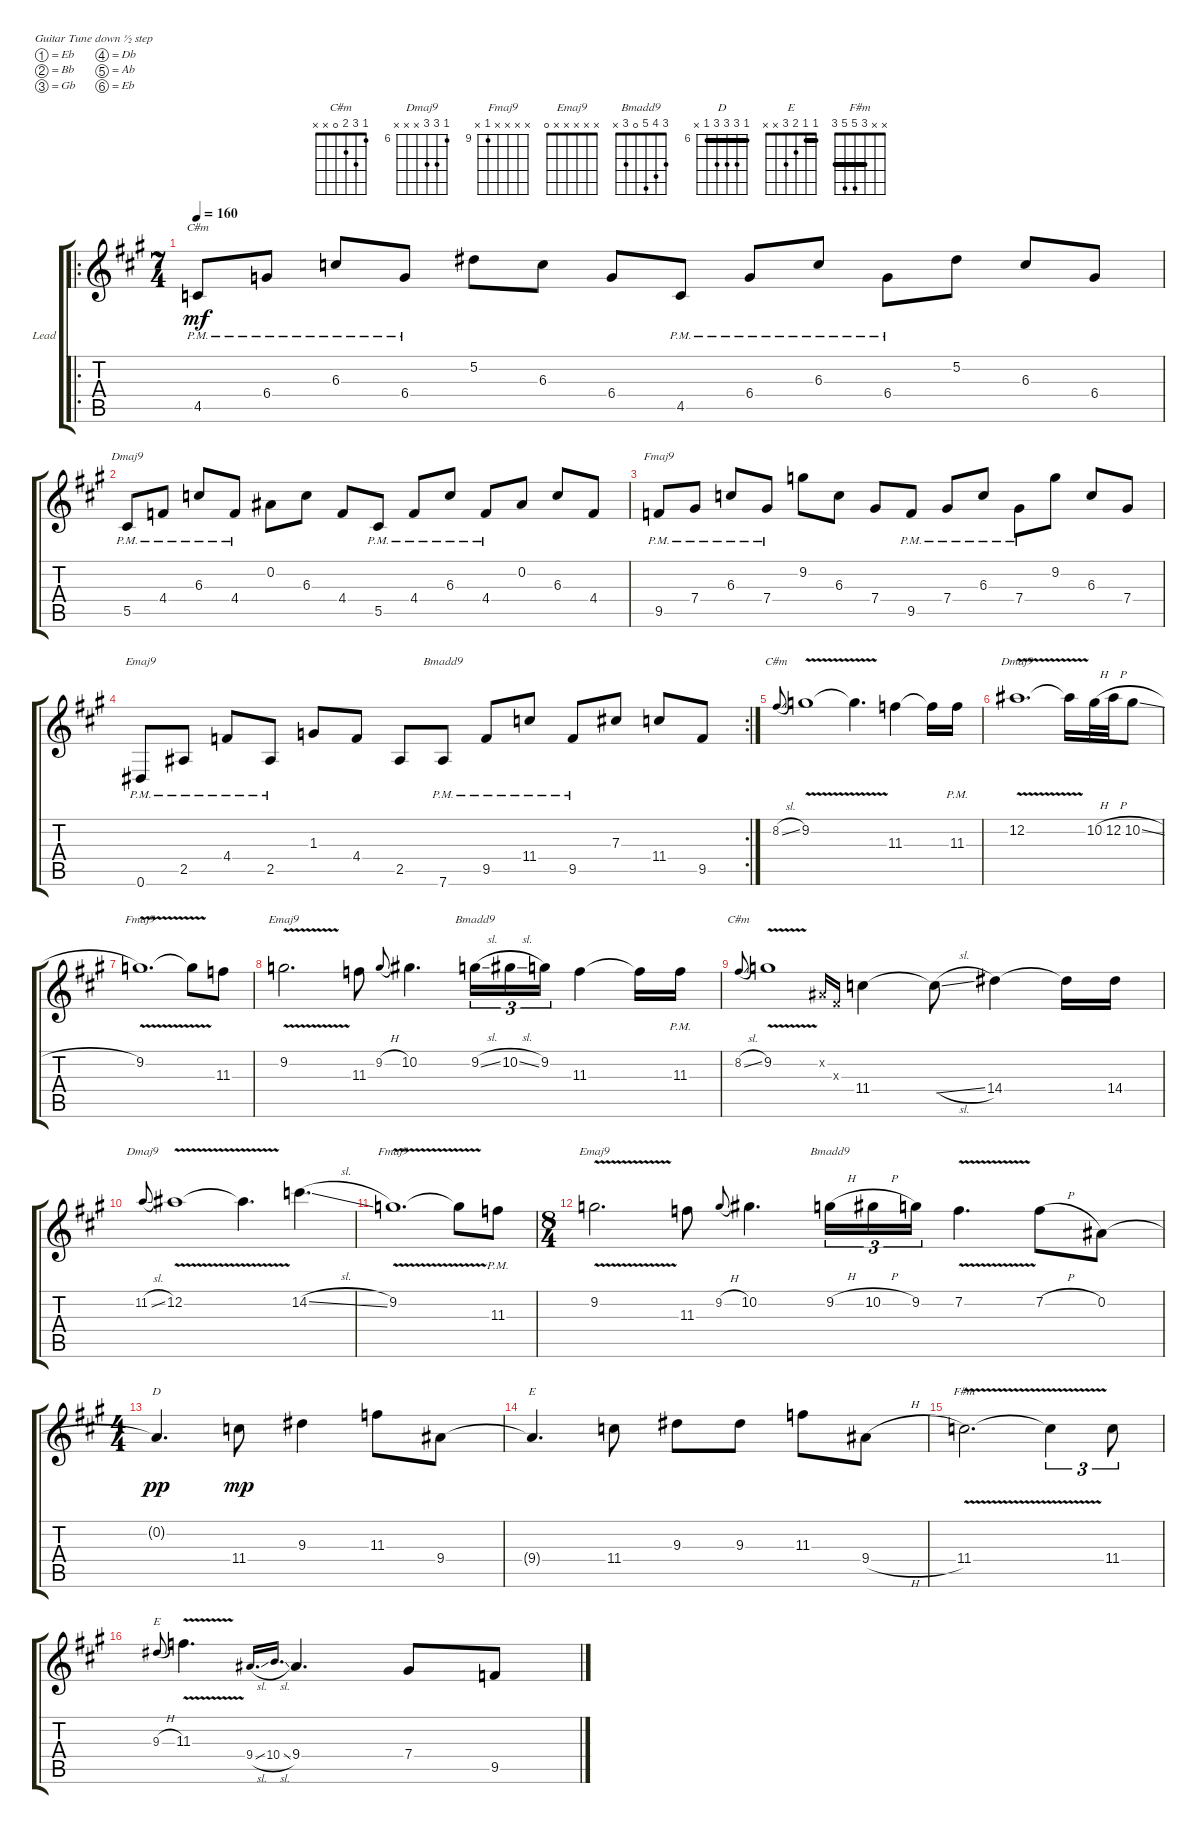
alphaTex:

\defaultSystemsLayout 4
\bracketExtendMode groupsimilarinstruments
\firstSystemTrackNameOrientation horizontal
\otherSystemsTrackNameOrientation horizontal
\track ("Lead" "Lead") {instrument overdrivenguitar}
\staff {score tabs}
\tuning (Eb4 Bb3 Gb3 Db3 Ab2 Eb2)
\chord ("C#m" 1 3 2 0 x x)
\chord ("Dmaj9" 6 8 8 x x x) {firstfret 6}
\chord ("Fmaj9" x x x x 9 x) {firstfret 9}
\chord ("Emaj9" x x x x x 0)
\chord ("Bmadd9" 3 4 5 0 3 x)
\chord ("D" 6 8 8 8 6 x) {firstfret 6 barre 6}
\chord ("E" 1 1 2 3 x x) {barre 1}
\chord ("F#m" x x 3 5 5 3) {barre 3}
\ro
\ts (7 4)
\tempo 160
\clef g2
\ks a
4.5{pm}.8{ch "C#m" dy mf instrument overdrivenguitar} 6.4{pm}.8 6.3{pm}.8 6.4{pm}.8 5.2.8 6.3.8 6.4.8 4.5{pm}.8 6.4{pm}.8 6.3{pm}.8 6.4{pm}.8 5.2.8 6.3.8 6.4.8 |
5.5{pm}.8{ch "Dmaj9"} 4.4{pm}.8 6.3{pm}.8 4.4{pm}.8 0.2.8 6.3.8 4.4.8 5.5{pm}.8 4.4{pm}.8 6.3{pm}.8 4.4{pm}.8 0.2.8 6.3.8 4.4.8 |
9.5{pm}.8{ch "Fmaj9"} 7.4{pm}.8 6.3{pm}.8 7.4{pm}.8 9.2.8 6.3.8 7.4.8 9.5{pm}.8 7.4{pm}.8 6.3{pm}.8 7.4{pm}.8 9.2.8 6.3.8 7.4.8 |
\rc 2
0.6{pm}.8{ch "Emaj9"} 2.5{pm}.8 4.4{pm}.8 2.5{pm}.8 1.3.8 4.4.8 2.5.8 7.6{pm}.8{ch "Bmadd9"} 9.5{pm}.8 11.4{pm}.8 9.5{pm}.8 7.3.8 11.4.8 9.5.8 |
8.2{sl}.8{ch "C#m" gr onbeat} 9.2{v}.1 9.2{v t}.4{d} 11.3.4 11.3{t}.16 11.3{pm}.16 |
12.2{v}.1{d ch "Dmaj9"} 12.2{v t}.16 10.2{h}.32 12.2{h}.32 10.2{sl}.8 |
9.2{v}.1{d ch "Fmaj9"} 9.2{t}.8 11.3.8 |
9.2{v}.2{d ch "Emaj9"} 11.3.8 9.2{h}.8{gr onbeat} 10.2.4{d} 9.2{sl}.16{tu (3 2) ch "Bmadd9"} 10.2{sl}.16{tu (3 2)} 9.2.16{tu (3 2)} 11.3.4 11.3{t}.16 11.3{pm}.16 |
8.2{sl}.8{ch "C#m" gr onbeat} 9.2{v}.1 0.2{x}.16{gr onbeat} 0.3{x}.16{gr onbeat} 11.4.4 11.4{sl t}.8 14.4.4 14.4{t}.16 14.4.16 |
11.2{sl}.8{ch "Dmaj9" gr onbeat} 12.2{v}.1 12.2{t}.4{d} 14.2{sl}.4{d} |
9.2{v}.1{d ch "Fmaj9"} 9.2{v t}.8 11.3{pm}.8 |
\ts (8 4)
9.2{v}.2{d ch "Emaj9"} 11.3.8 9.2{h}.8{gr onbeat} 10.2.4{d} 9.2{h}.16{tu (3 2) ch "Bmadd9"} 10.2{h}.16{tu (3 2)} 9.2.16{tu (3 2)} 7.2{v}.4{d} 7.2{h}.8 0.2.8 |
\ts (4 4)
0.2{t}.4{d ch "D" dy pp} 11.4.8{dy mp} 9.3.4 11.3.8 9.4.8 |
9.4{t}.4{d ch "E"} 11.4.8 9.3.8 9.3.8 11.3.8 9.4{h}.8 |
11.4{v}.2{d ch "F#m"} 11.4{v t}.4{tu (3 2)} 11.4.8{tu (3 2)} |
9.3{h}.8{ch "E" gr onbeat} 11.3{v}.4{d} 9.4{sl}.16{d gr onbeat} 10.4{sl}.16{d gr onbeat} 9.4.4{d} 7.4.8 9.5.8
